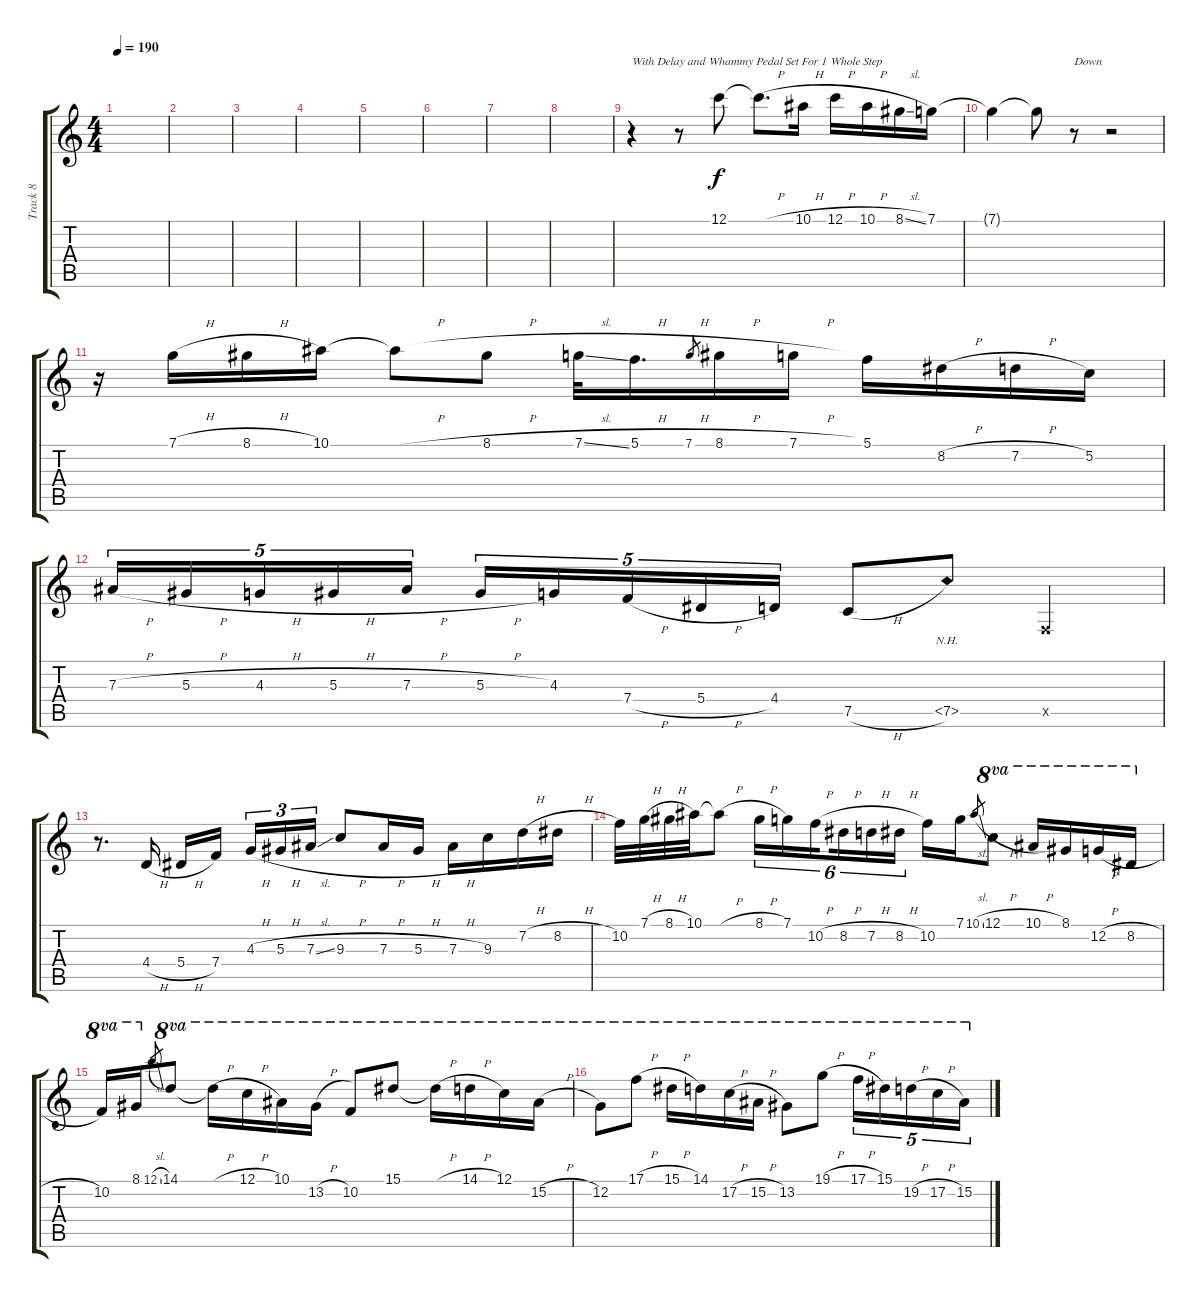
\track ("Track 8" "Track 8") {instrument distortionguitar}
\staff {score tabs}
\tuning (C4 G3 Eb3 Bb2 F2 C2) {hide}
\ts (4 4)
\tempo 190
\clef g2
\ks c
|
|
|
|
|
|
|
|
r.4{txt "With Delay and Whammy Pedal Set For 1 Whole Step "} r.8 12.1.8 12.1{h t}.8{d} 10.1{h}.16 12.1{h}.16 10.1{h}.16 8.1{sl}.16 7.1.16 |
7.1{t}.4 7.1{t}.8 r.8{txt "Down"} r.2 |
r.16 7.1{h}.16 8.1{h}.16 10.1.16 10.1{h t}.8 8.1{h}.8 7.1{sl}.32 5.1{h}.16{d} 7.1{h}.8{gr} 8.1{h}.16 7.1{h}.16 5.1.16 8.2{h}.16 7.2{h}.16 5.2.16 |
7.3{h}.16{tu (5 4)} 5.3{h}.16{tu (5 4)} 4.3{h}.16{tu (5 4)} 5.3{h}.16{tu (5 4)} 7.3{h}.16{tu (5 4)} 5.3{h}.16{tu (5 4)} 4.3.16{tu (5 4)} 7.4{h}.16{tu (5 4)} 5.4{h}.16{tu (5 4)} 4.4.16{tu (5 4)} 7.5{h}.8 7.5{nh}.8 0.5{x}.4 |
r.8{d} 4.4{h}.16 5.4{h}.16 7.4.16{beam splitsecondary} 4.3{h}.16{tu (3 2)} 5.3{h}.16{tu (3 2)} 7.3{sl}.16{tu (3 2)} 9.3{h}.8 7.3{h}.16 5.3{h}.16 7.3{h}.16 9.3.16 7.2{h}.16 8.2{h}.16 |
10.2.32 7.1{h}.32 8.1{h}.32 10.1.32 10.1{h t}.8 8.1{h}.16{tu (6 4)} 7.1.16{tu (6 4)} 10.2{h}.16{tu (6 4) beam splitsecondary} 8.2{h}.16{tu (6 4)} 7.2{h}.16{tu (6 4)} 8.2{h}.16{tu (6 4)} 10.2.16 7.1.16 10.1{sl}.8{gr} 12.1{h}.8{ot 8va} 10.1{h}.16{ot 8va} 8.1.16{ot 8va} 12.2{h}.16{ot 8va} 8.2{h}.16{ot 8va} |
10.2.16{ot 8va} 8.1.16{ot 8va} 12.1{sl}.8{gr} 14.1.8{ot 8va} 14.1{h t}.16{ot 8va} 12.1{h}.16{ot 8va} 10.1.16{ot 8va} 13.2{h}.16{ot 8va} 10.2.8{ot 8va} 15.1.8{ot 8va} 15.1{h t}.16{ot 8va} 14.1{h}.16{ot 8va} 12.1.16{ot 8va} 15.2{h}.16{ot 8va} |
12.2.8{ot 8va} 17.1{h}.8{ot 8va} 15.1{h}.16{ot 8va} 14.1.16{ot 8va} 17.2{h}.16{ot 8va} 15.2{h}.16{ot 8va} 13.2.8{ot 8va} 19.1{h}.8{ot 8va} 17.1{h}.16{tu (5 4) ot 8va} 15.1.16{tu (5 4) ot 8va} 19.2{h}.16{tu (5 4) ot 8va} 17.2{h}.16{tu (5 4) ot 8va} 15.2.16{tu (5 4) ot 8va}
